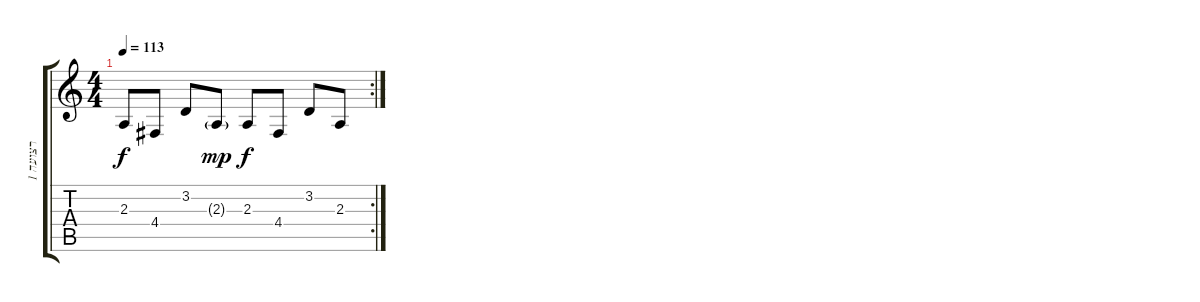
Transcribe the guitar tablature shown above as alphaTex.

\track ("רצועה 1" "רצועה 1") {instrument acousticgrandpiano}
\staff {score tabs}
\tuning (E4 B3 G3 D3 A2 E2) {hide}
\rc 2
\ts (4 4)
\tempo 113
\clef g2
\ks c
2.3.8{dy f} 4.4.8 3.2.8 2.3{g}.8{dy mp} 2.3.8{dy f} 4.4.8 3.2.8 2.3.8
